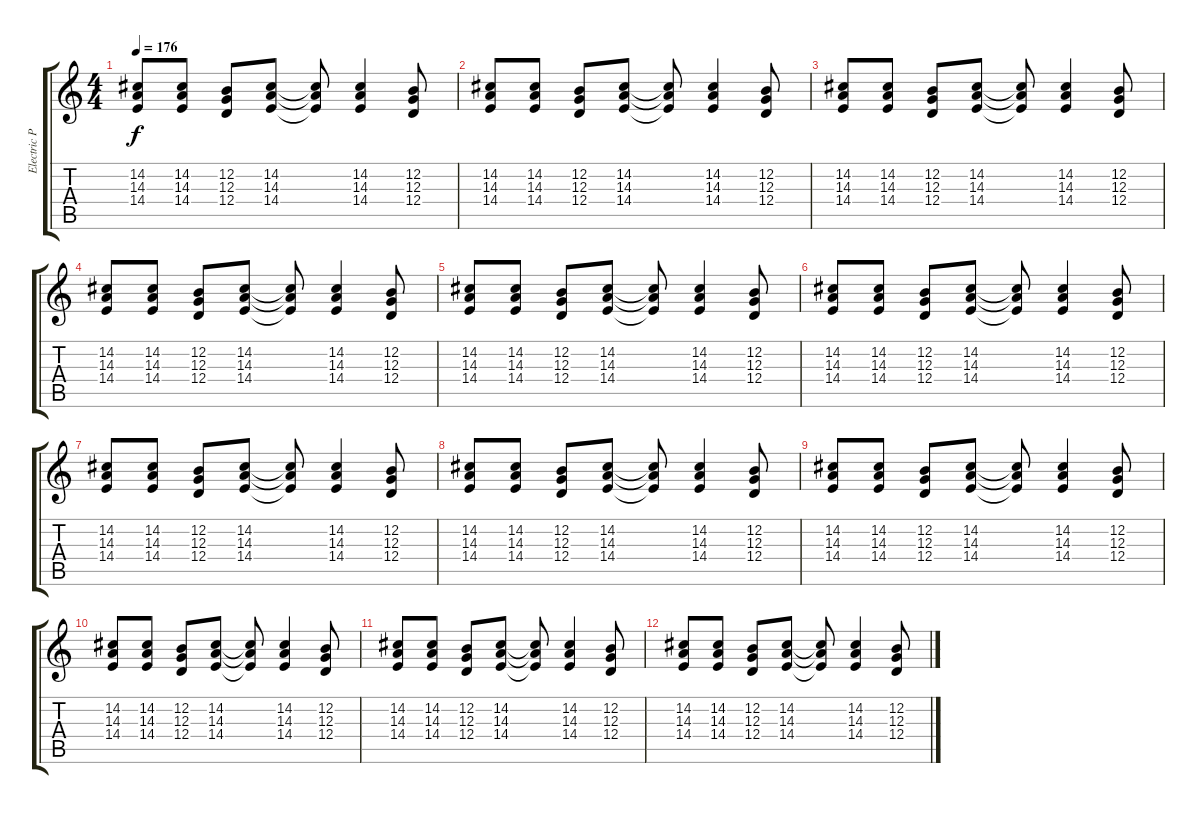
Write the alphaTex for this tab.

\track ("Electric Piano" "Electric P") {instrument electricgrandpiano}
\staff {score tabs}
\tuning (E4 B3 G3 D3 A2 E2) {hide}
\ts (4 4)
\tempo 176
\clef g2
\ks c
(14.2 14.3 14.4).8{dy f} (14.2 14.3 14.4).8 (12.2 12.3 12.4).8 (14.2 14.3 14.4).8 (14.2{t} 14.3{t} 14.4{t}).8 (14.2 14.3 14.4).4 (12.2 12.3 12.4).8 |
(14.2 14.3 14.4).8 (14.2 14.3 14.4).8 (12.2 12.3 12.4).8 (14.2 14.3 14.4).8 (14.2{t} 14.3{t} 14.4{t}).8 (14.2 14.3 14.4).4 (12.2 12.3 12.4).8 |
(14.2 14.3 14.4).8 (14.2 14.3 14.4).8 (12.2 12.3 12.4).8 (14.2 14.3 14.4).8 (14.2{t} 14.3{t} 14.4{t}).8 (14.2 14.3 14.4).4 (12.2 12.3 12.4).8 |
(14.2 14.3 14.4).8 (14.2 14.3 14.4).8 (12.2 12.3 12.4).8 (14.2 14.3 14.4).8 (14.2{t} 14.3{t} 14.4{t}).8 (14.2 14.3 14.4).4 (12.2 12.3 12.4).8 |
(14.2 14.3 14.4).8 (14.2 14.3 14.4).8 (12.2 12.3 12.4).8 (14.2 14.3 14.4).8 (14.2{t} 14.3{t} 14.4{t}).8 (14.2 14.3 14.4).4 (12.2 12.3 12.4).8 |
(14.2 14.3 14.4).8 (14.2 14.3 14.4).8 (12.2 12.3 12.4).8 (14.2 14.3 14.4).8 (14.2{t} 14.3{t} 14.4{t}).8 (14.2 14.3 14.4).4 (12.2 12.3 12.4).8 |
(14.2 14.3 14.4).8 (14.2 14.3 14.4).8 (12.2 12.3 12.4).8 (14.2 14.3 14.4).8 (14.2{t} 14.3{t} 14.4{t}).8 (14.2 14.3 14.4).4 (12.2 12.3 12.4).8 |
(14.2 14.3 14.4).8 (14.2 14.3 14.4).8 (12.2 12.3 12.4).8 (14.2 14.3 14.4).8 (14.2{t} 14.3{t} 14.4{t}).8 (14.2 14.3 14.4).4 (12.2 12.3 12.4).8 |
(14.2 14.3 14.4).8 (14.2 14.3 14.4).8 (12.2 12.3 12.4).8 (14.2 14.3 14.4).8 (14.2{t} 14.3{t} 14.4{t}).8 (14.2 14.3 14.4).4 (12.2 12.3 12.4).8 |
(14.2 14.3 14.4).8 (14.2 14.3 14.4).8 (12.2 12.3 12.4).8 (14.2 14.3 14.4).8 (14.2{t} 14.3{t} 14.4{t}).8 (14.2 14.3 14.4).4 (12.2 12.3 12.4).8 |
(14.2 14.3 14.4).8 (14.2 14.3 14.4).8 (12.2 12.3 12.4).8 (14.2 14.3 14.4).8 (14.2{t} 14.3{t} 14.4{t}).8 (14.2 14.3 14.4).4 (12.2 12.3 12.4).8 |
(14.2 14.3 14.4).8 (14.2 14.3 14.4).8 (12.2 12.3 12.4).8 (14.2 14.3 14.4).8 (14.2{t} 14.3{t} 14.4{t}).8 (14.2 14.3 14.4).4 (12.2 12.3 12.4).8
